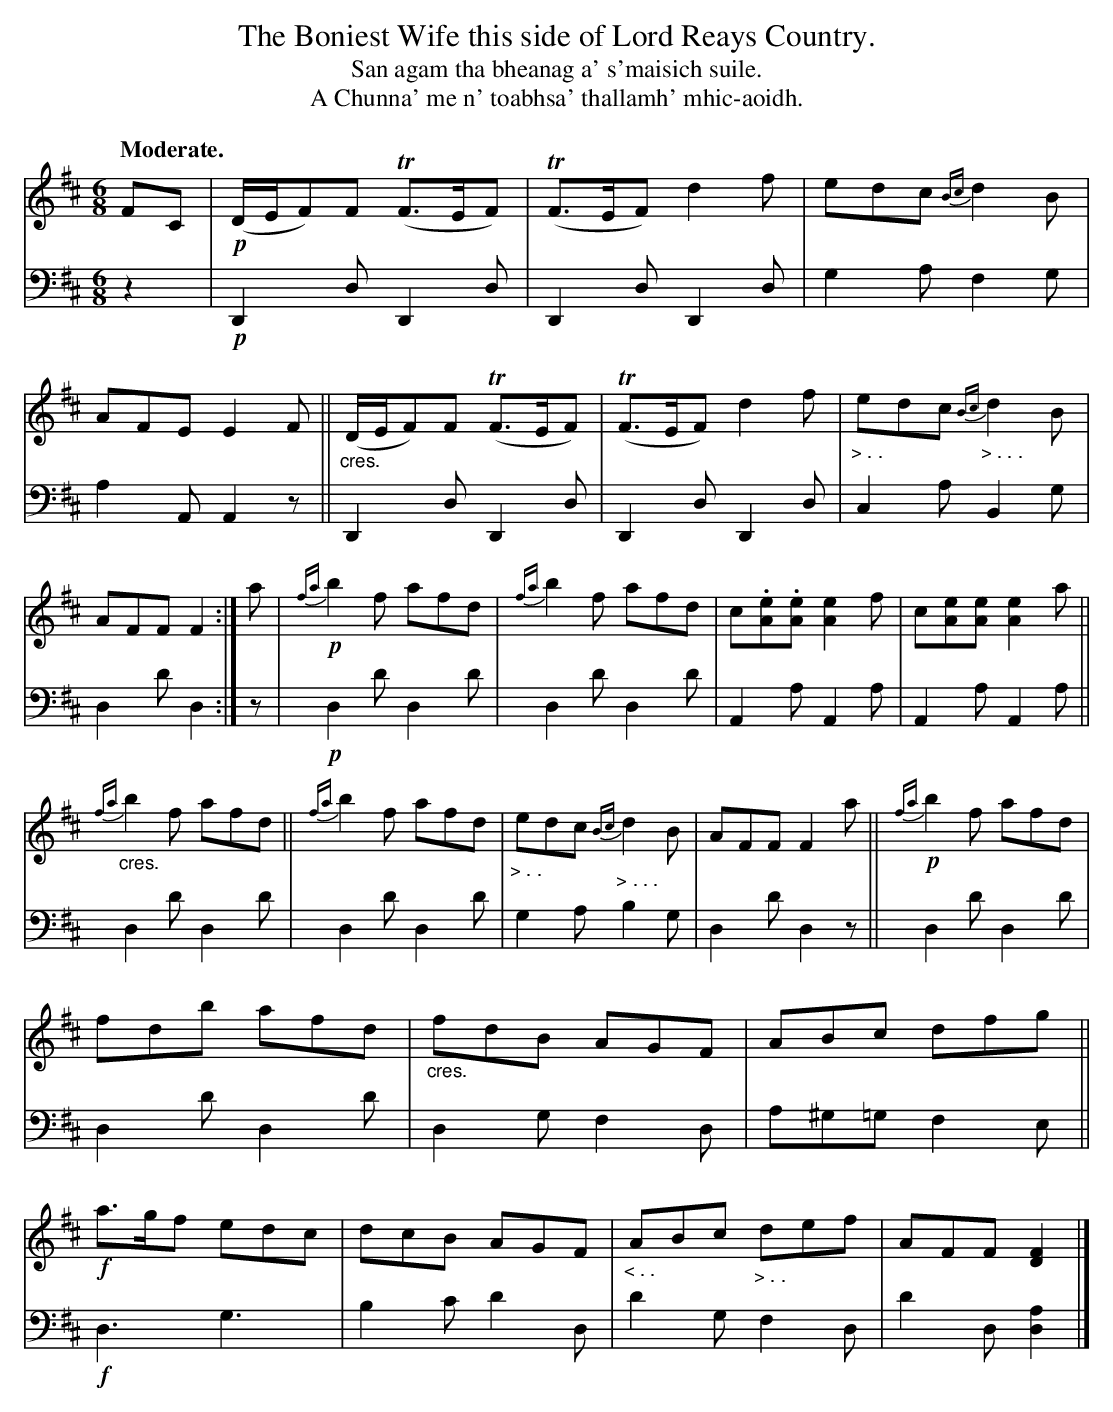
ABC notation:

X:1
T: The Boniest Wife this side of Lord Reays Country.
T: San agam tha bheanag a' s'maisich suile.
T: A Chunna' me n' toabhsa' thallamh' mhic-aoidh.
M: 6/8
L: 1/8
Q: "Moderate."
K: D
V: 1 staves=2
FC |!p!\
(D/E/F)F (TF>EF) | (TF>EF) d2f | edc {Bc}d2B | AFE E2F || "_cres."(D/E/F)F (TF>EF) | (TF>EF) d2f |\
"_> . ."edc "_> . . ."{Bc}d2B | AFF F2 :| a |\
!p! {fa}b2f afd | {fa}b2f afd | c.[eA].[eA] [e2A2]f | c[eA][eA] [e2A2]a ||
"_cres."{fa}b2f afd ||\
{fa}b2f afd | "_> . ."edc "_> . . ."{Bc}d2B | AFF F2a ||!p! {fa}b2f afd | fdb afd |"_cres."fdB AGF | ABc dfg ||\
!f!a>gf edc | dcB AGF | "_< . ."ABc "_> . ."def | AFF [F2D2] |]
V: 2 clef=bass middle=d
z2 |!p!\
D2d D2d | D2d D2d | g2a f2g | a2A A2z || D2d D2d | D2d D2d |
c2a B2g | d2d' d2 :| z |!p! d2d' d2d' | d2d' d2d' | A2a A2a | A2a A2a || d2d' d2d' |
d2d' d2d' | g2a b2g | d2d' d2z || d2d' d2d' | d2d' d2d' | d2g f2d | a^g=g f2e ||
!f!d3 g3 | b2c' d'2d | d'2g f2d | d'2d [d2a2] |]
